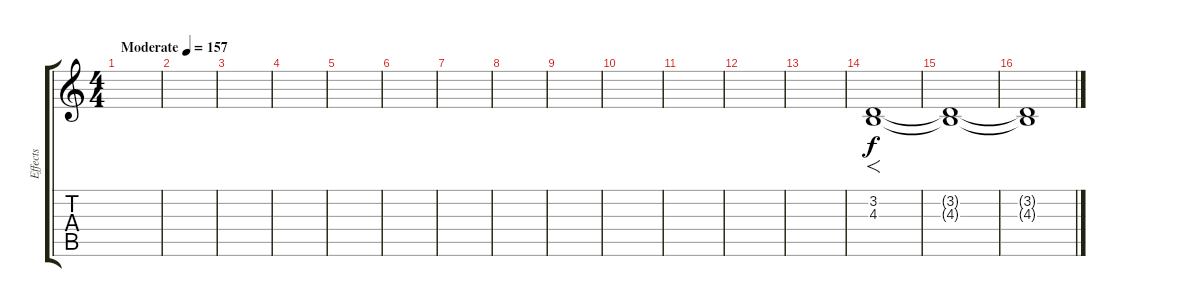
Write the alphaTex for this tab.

\track ("Effects" "Effects") {instrument applause}
\staff {score tabs}
\tuning (E4 B3 G3 D3 A2 E2) {hide}
\ts (4 4)
\tempo (157 "Moderate")
\clef g2
\ks c
|
|
|
|
|
|
|
|
|
|
|
|
|
(3.2 4.3).1{f} |
(3.2{t} 4.3{t}).1 |
(3.2{t} 4.3{t}).1
